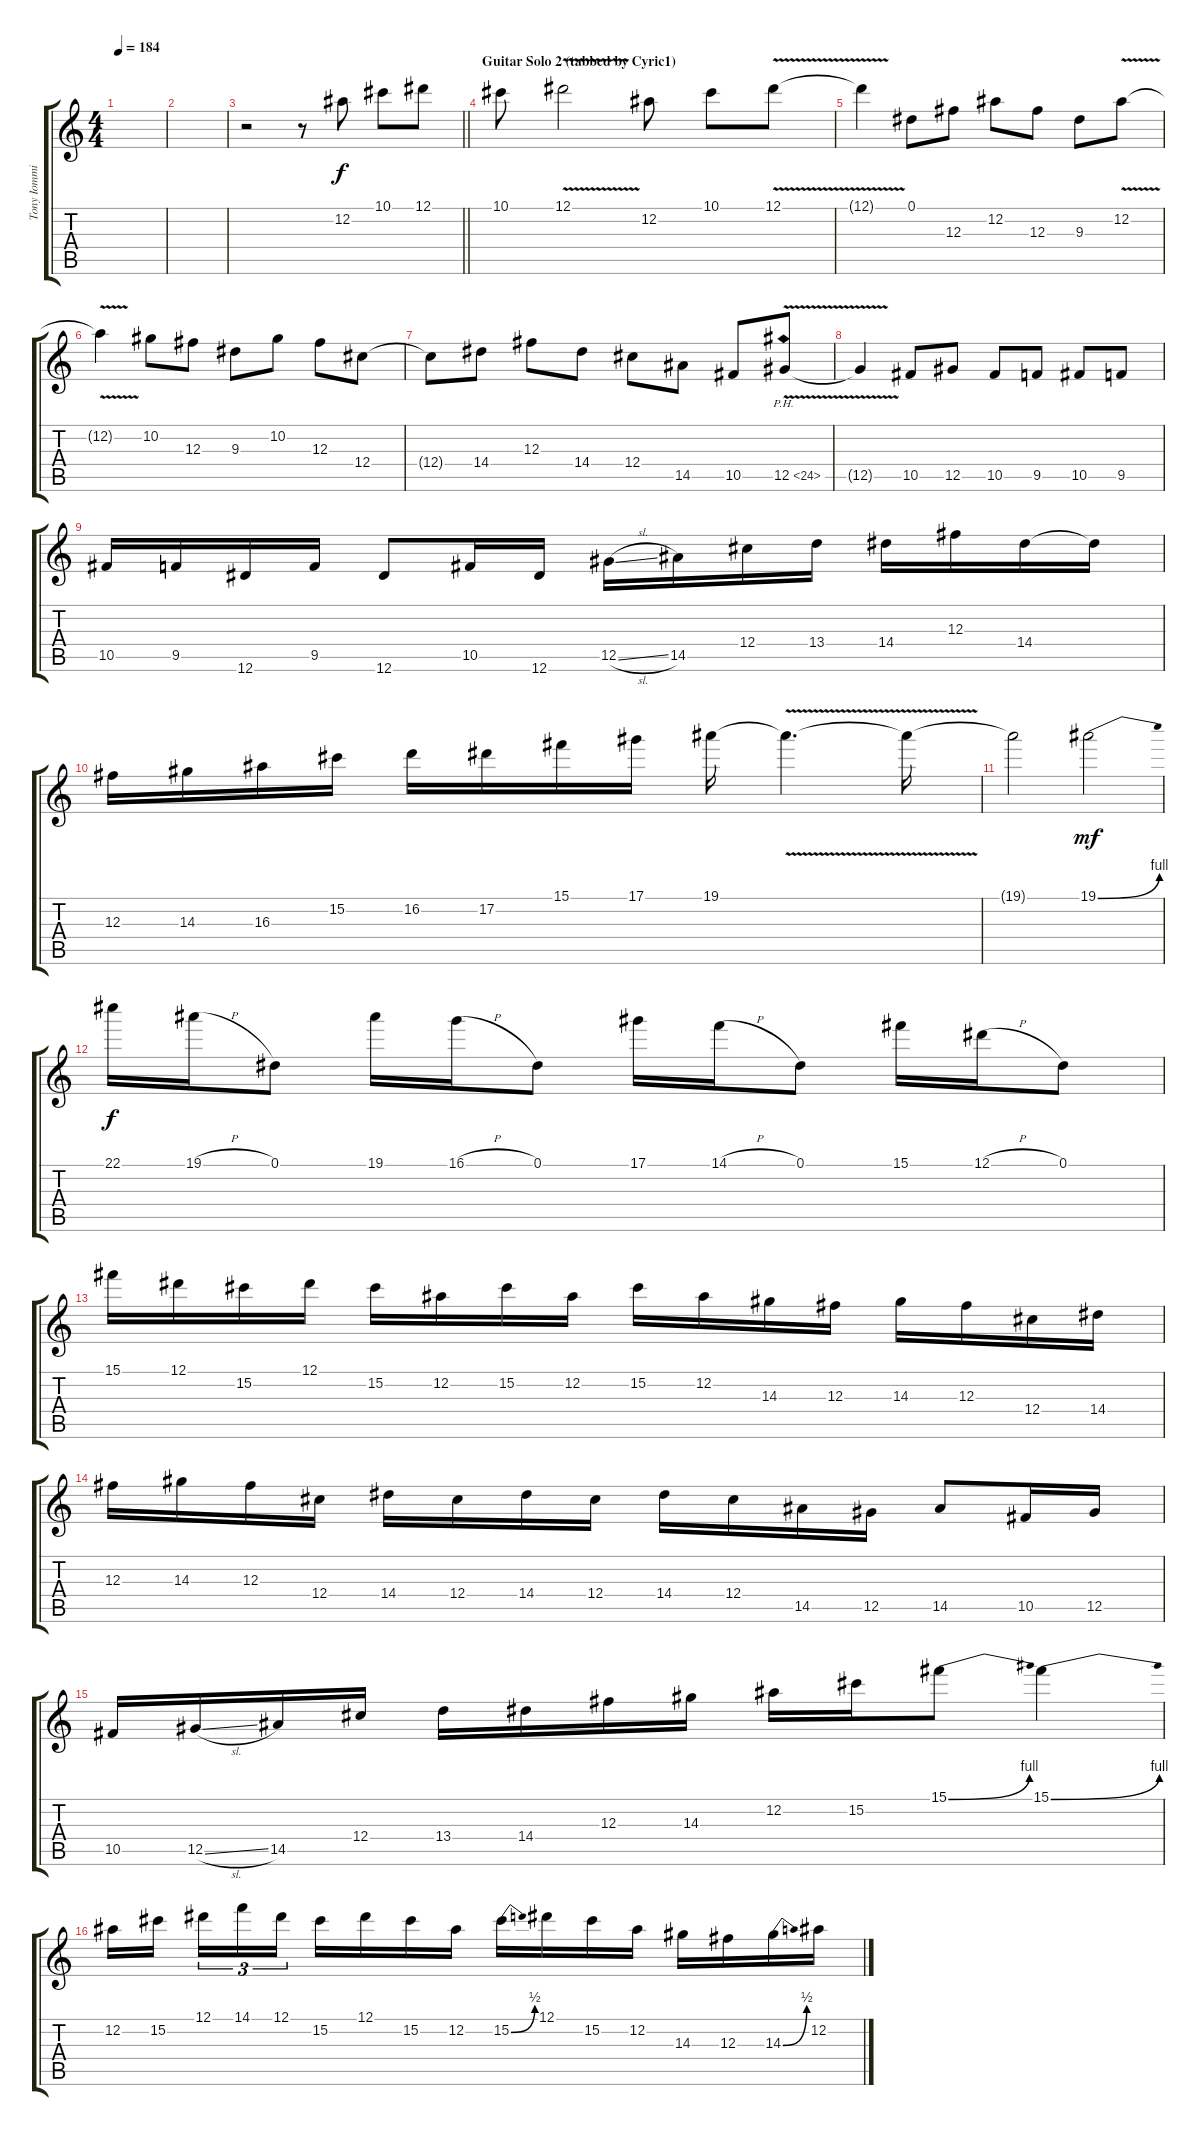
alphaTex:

\track ("Tony Iommi" "Tony Iommi") {instrument overdrivenguitar}
\staff {score tabs}
\tuning (Eb4 Bb3 Gb3 Db3 Ab2 Eb2) {hide}
\ts (4 4)
\tempo 184
\clef g2
\ks c
|
|
\barLineRight lightlight
r.2 r.8 12.2.8 10.1.8 12.1.8 |
\section ("" "Guitar Solo 2 (tabbed by Cyric1)")
10.1.8 12.1{v}.2 12.2.8 10.1.8 12.1{v}.8 |
12.1{t}.4 0.1.8 12.3.8 12.2.8 12.3.8 9.3.8 12.2{v}.8 |
12.2{t}.4 10.2.8 12.3.8 9.3.8 10.2.8 12.3.8 12.4.8 |
12.4{t}.8 14.4.8 12.3.8 14.4.8 12.4.8 14.5.8 10.5.8 12.5{ph 12 v}.8 |
12.5{t}.4 10.5.8 12.5.8 10.5.8 9.5.8 10.5.8 9.5.8 |
10.5.16 9.5.16 12.6.16 9.5.16 12.6.8 10.5.16 12.6.16 12.5{sl}.16 14.5.16 12.4.16 13.4.16 14.4.16 12.3.16 14.4.16 14.4{t}.16 |
12.3.16 14.3.16 16.3.16 15.2.16 16.2.16 17.2.16 15.1.16 17.1.16 19.1.16 19.1{v t}.4{d} 19.1{t}.16 |
19.1{t}.2 19.1{be (bend 0 0 60 4)}.2{dy mf} |
22.1.16{dy f} 19.1{h}.16 0.1.8 19.1.16 16.1{h}.16 0.1.8 17.1.16 14.1{h}.16 0.1.8 15.1.16 12.1{h}.16 0.1.8 |
15.1.16 12.1.16 15.2.16 12.1.16 15.2.16 12.2.16 15.2.16 12.2.16 15.2.16 12.2.16 14.3.16 12.3.16 14.3.16 12.3.16 12.4.16 14.4.16 |
12.3.16 14.3.16 12.3.16 12.4.16 14.4.16 12.4.16 14.4.16 12.4.16 14.4.16 12.4.16 14.5.16 12.5.16 14.5.8 10.5.16 12.5.16 |
10.5.16 12.5{sl}.16 14.5.16 12.4.16 13.4.16 14.4.16 12.3.16 14.3.16 12.2.16 15.2.16 15.1{be (bend 0 0 60 4)}.8 15.1{be (bend 0 0 60 4)}.4 |
12.2.16 15.2.16{beam splitsecondary} 12.1.16{tu (3 2)} 14.1.16{tu (3 2)} 12.1.16{tu (3 2)} 15.2.16 12.1.16 15.2.16 12.2.16 15.2{be (bend 0 0 60 2)}.16 12.1.16 15.2.16 12.2.16 14.3.16 12.3.16 14.3{be (bend 0 0 60 2)}.16 12.2.16
